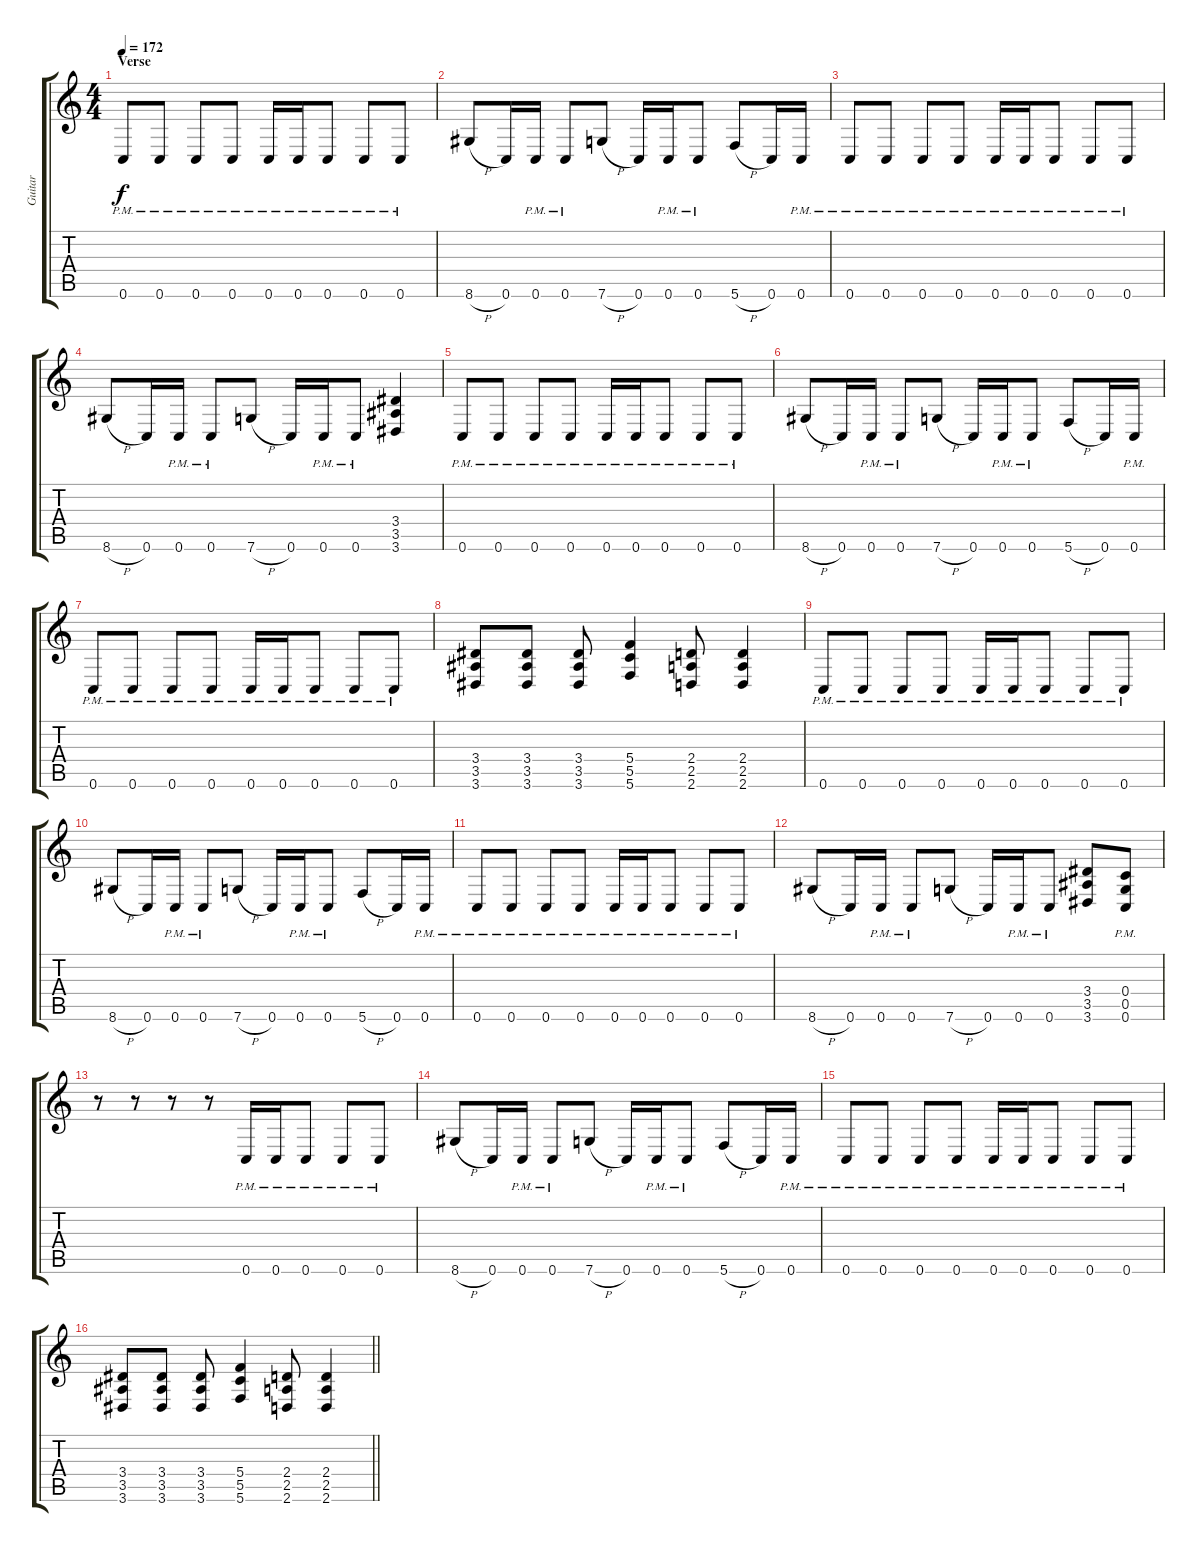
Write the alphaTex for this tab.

\track ("Guitar" "Guitar") {instrument distortionguitar}
\staff {score tabs}
\tuning (D4 A3 F3 C3 G2 C2) {hide}
\ts (4 4)
\section ("" "Verse")
\tempo 172
\clef g2
\ks c
0.6{pm}.8{dy f} 0.6{pm}.8 0.6{pm}.8 0.6{pm}.8 0.6{pm}.16 0.6{pm}.16 0.6{pm}.8 0.6{pm}.8 0.6{pm}.8 |
8.6{h}.8 0.6.16 0.6{pm}.16 0.6{pm}.8 7.6{h}.8 0.6.16 0.6{pm}.16 0.6{pm}.8 5.6{h}.8 0.6.16 0.6{pm}.16 |
0.6{pm}.8 0.6{pm}.8 0.6{pm}.8 0.6{pm}.8 0.6{pm}.16 0.6{pm}.16 0.6{pm}.8 0.6{pm}.8 0.6{pm}.8 |
8.6{h}.8 0.6.16 0.6{pm}.16 0.6{pm}.8 7.6{h}.8 0.6.16 0.6{pm}.16 0.6{pm}.8 (3.4 3.5 3.6).4 |
0.6{pm}.8 0.6{pm}.8 0.6{pm}.8 0.6{pm}.8 0.6{pm}.16 0.6{pm}.16 0.6{pm}.8 0.6{pm}.8 0.6{pm}.8 |
8.6{h}.8 0.6.16 0.6{pm}.16 0.6{pm}.8 7.6{h}.8 0.6.16 0.6{pm}.16 0.6{pm}.8 5.6{h}.8 0.6.16 0.6{pm}.16 |
0.6{pm}.8 0.6{pm}.8 0.6{pm}.8 0.6{pm}.8 0.6{pm}.16 0.6{pm}.16 0.6{pm}.8 0.6{pm}.8 0.6{pm}.8 |
(3.4 3.5 3.6).8 (3.4 3.5 3.6).8 (3.4 3.5 3.6).8 (5.4 5.5 5.6).4 (2.4 2.5 2.6).8 (2.4 2.5 2.6).4 |
0.6{pm}.8 0.6{pm}.8 0.6{pm}.8 0.6{pm}.8 0.6{pm}.16 0.6{pm}.16 0.6{pm}.8 0.6{pm}.8 0.6{pm}.8 |
8.6{h}.8 0.6.16 0.6{pm}.16 0.6{pm}.8 7.6{h}.8 0.6.16 0.6{pm}.16 0.6{pm}.8 5.6{h}.8 0.6.16 0.6{pm}.16 |
0.6{pm}.8 0.6{pm}.8 0.6{pm}.8 0.6{pm}.8 0.6{pm}.16 0.6{pm}.16 0.6{pm}.8 0.6{pm}.8 0.6{pm}.8 |
8.6{h}.8 0.6.16 0.6{pm}.16 0.6{pm}.8 7.6{h}.8 0.6.16 0.6{pm}.16 0.6{pm}.8 (3.4 3.5 3.6).8 (0.4{pm} 0.5 0.6).8 |
r.8 r.8 r.8 r.8 0.6{pm}.16 0.6{pm}.16 0.6{pm}.8 0.6{pm}.8 0.6{pm}.8 |
8.6{h}.8 0.6.16 0.6{pm}.16 0.6{pm}.8 7.6{h}.8 0.6.16 0.6{pm}.16 0.6{pm}.8 5.6{h}.8 0.6.16 0.6{pm}.16 |
0.6{pm}.8 0.6{pm}.8 0.6{pm}.8 0.6{pm}.8 0.6{pm}.16 0.6{pm}.16 0.6{pm}.8 0.6{pm}.8 0.6{pm}.8 |
\barLineRight lightlight
(3.4 3.5 3.6).8 (3.4 3.5 3.6).8 (3.4 3.5 3.6).8 (5.4 5.5 5.6).4 (2.4 2.5 2.6).8 (2.4 2.5 2.6).4
